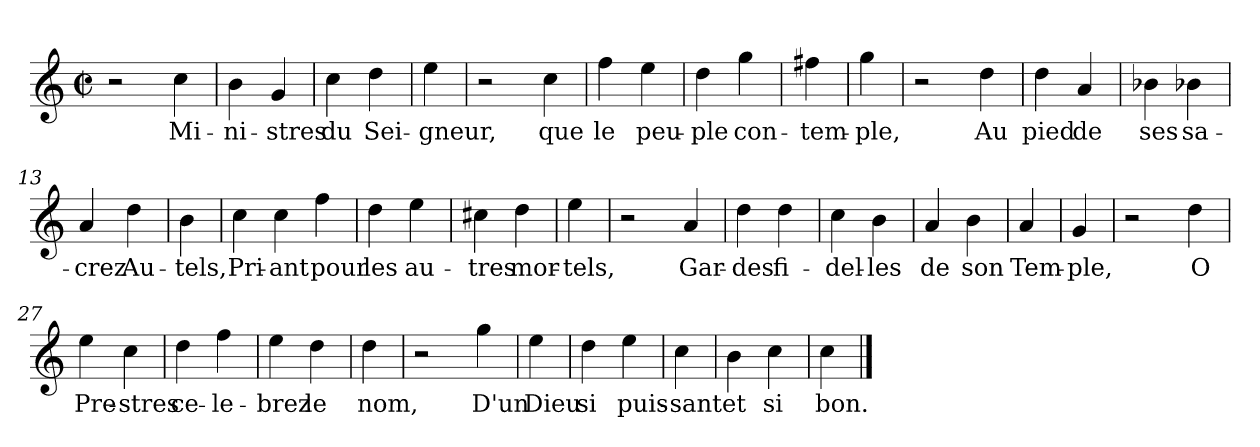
**kern	**text
*part1	*part1
*staff1	*staff1
*clefG2	*
*k[]	*
*C:	*
*M2/2	*
*met(c|)	*
=1	=1
2r	.
4cc	Mi-
=2	=2
4b	-ni-
4g	-stres
=3	=3
4cc	du
4dd	Sei-
=4	=4
4ee	-gneur,
=5	=5
2r	.
4cc	que
=6	=6
4ff	le
4ee	peu-
=7	=7
4dd	-ple
4gg	con-
=8	=8
4ff#X	-tem-
=9	=9
4gg	-ple,
=10	=10
2r	.
4dd	Au
=11	=11
4dd	pied
4a	de
=12	=12
4b-X	ses
4b-X	sa-
=13	=13
4a	-crez
4dd	Au-
=14	=14
4b	-tels,
=15	=15
4cc	Pri-
4cc	-ant
4ff	pour
=17	=17
4dd	les
4ee	au-
=18	=18
4cc#X	-tres
4dd	mor-
=19	=19
4ee	-tels,
=20	=20
2r	.
4a	Gar-
=21	=21
4dd	-des
4dd	fi-
=22	=22
4cc	-del-
4b	-les
=23	=23
4a	de
4b	son
=24	=24
4a	Tem-
=25	=25
4g	-ple,
=26	=26
2r	.
4dd	O
=27	=27
4ee	Pre-
4cc	-stres
=28	=28
4dd	ce-
4ff	-le-
=29	=29
4ee	-brez
4dd	le
=30	=30
4dd	nom,
=31	=31
2r	.
4gg	D'un
=32	=32
4ee	Dieu
=33	=33
4dd	si
4ee	puis-
=34	=34
4cc	-sant
=35	=35
4b	et
4cc	si
=36	=36
4cc	bon.
==	==
*-	*-
